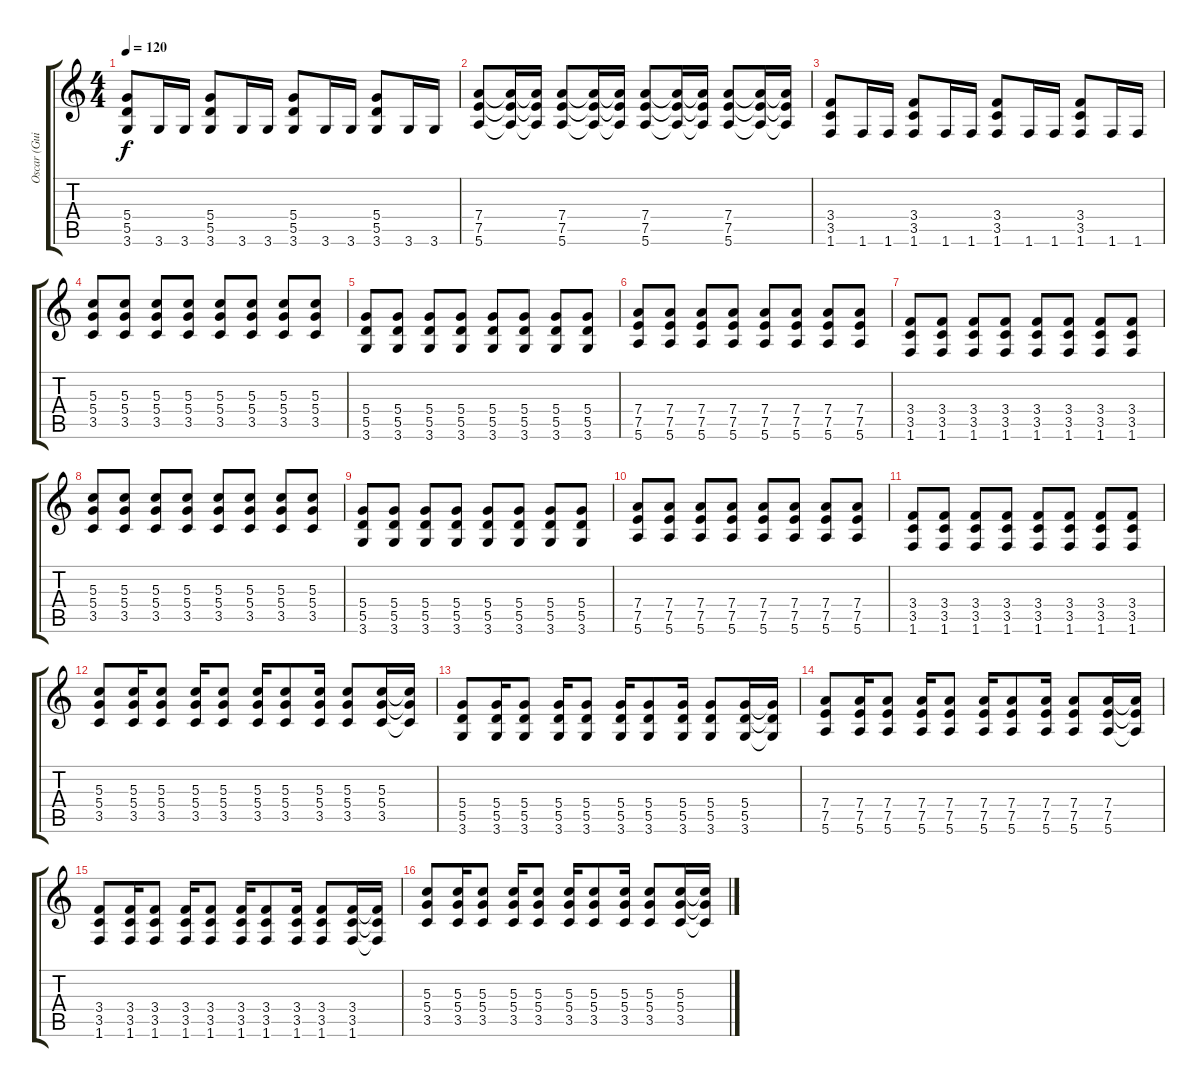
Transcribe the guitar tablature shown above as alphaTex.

\track ("Oscar (Guitar II)" "Oscar (Gui") {instrument distortionguitar}
\staff {score tabs}
\tuning (E4 B3 G3 D3 A2 E2) {hide}
\ts (4 4)
\tempo 120
\clef g2
\ks c
(5.4 5.5 3.6).8{dy f} 3.6.16 3.6.16 (5.4 5.5 3.6).8 3.6.16 3.6.16 (5.4 5.5 3.6).8 3.6.16 3.6.16 (5.4 5.5 3.6).8 3.6.16 3.6.16 |
(7.4 7.5 5.6).8 (7.4{t} 7.5{t} 5.6{t}).16 (7.4{t} 7.5{t} 5.6{t}).16 (7.4 7.5 5.6).8 (7.4{t} 7.5{t} 5.6{t}).16 (7.4{t} 7.5{t} 5.6{t}).16 (7.4 7.5 5.6).8 (7.4{t} 7.5{t} 5.6{t}).16 (7.4{t} 7.5{t} 5.6{t}).16 (7.4 7.5 5.6).8 (7.4{t} 7.5{t} 5.6{t}).16 (7.4{t} 7.5{t} 5.6{t}).16 |
(3.4 3.5 1.6).8 1.6.16 1.6.16 (3.4 3.5 1.6).8 1.6.16 1.6.16 (3.4 3.5 1.6).8 1.6.16 1.6.16 (3.4 3.5 1.6).8 1.6.16 1.6.16 |
(5.3 5.4 3.5).8 (5.3 5.4 3.5).8 (5.3 5.4 3.5).8 (5.3 5.4 3.5).8 (5.3 5.4 3.5).8 (5.3 5.4 3.5).8 (5.3 5.4 3.5).8 (5.3 5.4 3.5).8 |
(5.4 5.5 3.6).8 (5.4 5.5 3.6).8 (5.4 5.5 3.6).8 (5.4 5.5 3.6).8 (5.4 5.5 3.6).8 (5.4 5.5 3.6).8 (5.4 5.5 3.6).8 (5.4 5.5 3.6).8 |
(7.4 7.5 5.6).8 (7.4 7.5 5.6).8 (7.4 7.5 5.6).8 (7.4 7.5 5.6).8 (7.4 7.5 5.6).8 (7.4 7.5 5.6).8 (7.4 7.5 5.6).8 (7.4 7.5 5.6).8 |
(3.4 3.5 1.6).8 (3.4 3.5 1.6).8 (3.4 3.5 1.6).8 (3.4 3.5 1.6).8 (3.4 3.5 1.6).8 (3.4 3.5 1.6).8 (3.4 3.5 1.6).8 (3.4 3.5 1.6).8 |
(5.3 5.4 3.5).8 (5.3 5.4 3.5).8 (5.3 5.4 3.5).8 (5.3 5.4 3.5).8 (5.3 5.4 3.5).8 (5.3 5.4 3.5).8 (5.3 5.4 3.5).8 (5.3 5.4 3.5).8 |
(5.4 5.5 3.6).8 (5.4 5.5 3.6).8 (5.4 5.5 3.6).8 (5.4 5.5 3.6).8 (5.4 5.5 3.6).8 (5.4 5.5 3.6).8 (5.4 5.5 3.6).8 (5.4 5.5 3.6).8 |
(7.4 7.5 5.6).8 (7.4 7.5 5.6).8 (7.4 7.5 5.6).8 (7.4 7.5 5.6).8 (7.4 7.5 5.6).8 (7.4 7.5 5.6).8 (7.4 7.5 5.6).8 (7.4 7.5 5.6).8 |
(3.4 3.5 1.6).8 (3.4 3.5 1.6).8 (3.4 3.5 1.6).8 (3.4 3.5 1.6).8 (3.4 3.5 1.6).8 (3.4 3.5 1.6).8 (3.4 3.5 1.6).8 (3.4 3.5 1.6).8 |
(5.3 5.4 3.5).8 (5.3 5.4 3.5).16 (5.3 5.4 3.5).8 (5.3 5.4 3.5).16 (5.3 5.4 3.5).8 (5.3 5.4 3.5).16 (5.3 5.4 3.5).8 (5.3 5.4 3.5).16 (5.3 5.4 3.5).8 (5.3 5.4 3.5).16 (5.3{t} 5.4{t} 3.5{t}).16 |
(5.4 5.5 3.6).8 (5.4 5.5 3.6).16 (5.4 5.5 3.6).8 (5.4 5.5 3.6).16 (5.4 5.5 3.6).8 (5.4 5.5 3.6).16 (5.4 5.5 3.6).8 (5.4 5.5 3.6).16 (5.4 5.5 3.6).8 (5.4 5.5 3.6).16 (5.4{t} 5.5{t} 3.6{t}).16 |
(7.4 7.5 5.6).8 (7.4 7.5 5.6).16 (7.4 7.5 5.6).8 (7.4 7.5 5.6).16 (7.4 7.5 5.6).8 (7.4 7.5 5.6).16 (7.4 7.5 5.6).8 (7.4 7.5 5.6).16 (7.4 7.5 5.6).8 (7.4 7.5 5.6).16 (7.4{t} 7.5{t} 5.6{t}).16 |
(3.4 3.5 1.6).8 (3.4 3.5 1.6).16 (3.4 3.5 1.6).8 (3.4 3.5 1.6).16 (3.4 3.5 1.6).8 (3.4 3.5 1.6).16 (3.4 3.5 1.6).8 (3.4 3.5 1.6).16 (3.4 3.5 1.6).8 (3.4 3.5 1.6).16 (3.4{t} 3.5{t} 1.6{t}).16 |
(5.3 5.4 3.5).8 (5.3 5.4 3.5).16 (5.3 5.4 3.5).8 (5.3 5.4 3.5).16 (5.3 5.4 3.5).8 (5.3 5.4 3.5).16 (5.3 5.4 3.5).8 (5.3 5.4 3.5).16 (5.3 5.4 3.5).8 (5.3 5.4 3.5).16 (5.3{t} 5.4{t} 3.5{t}).16
